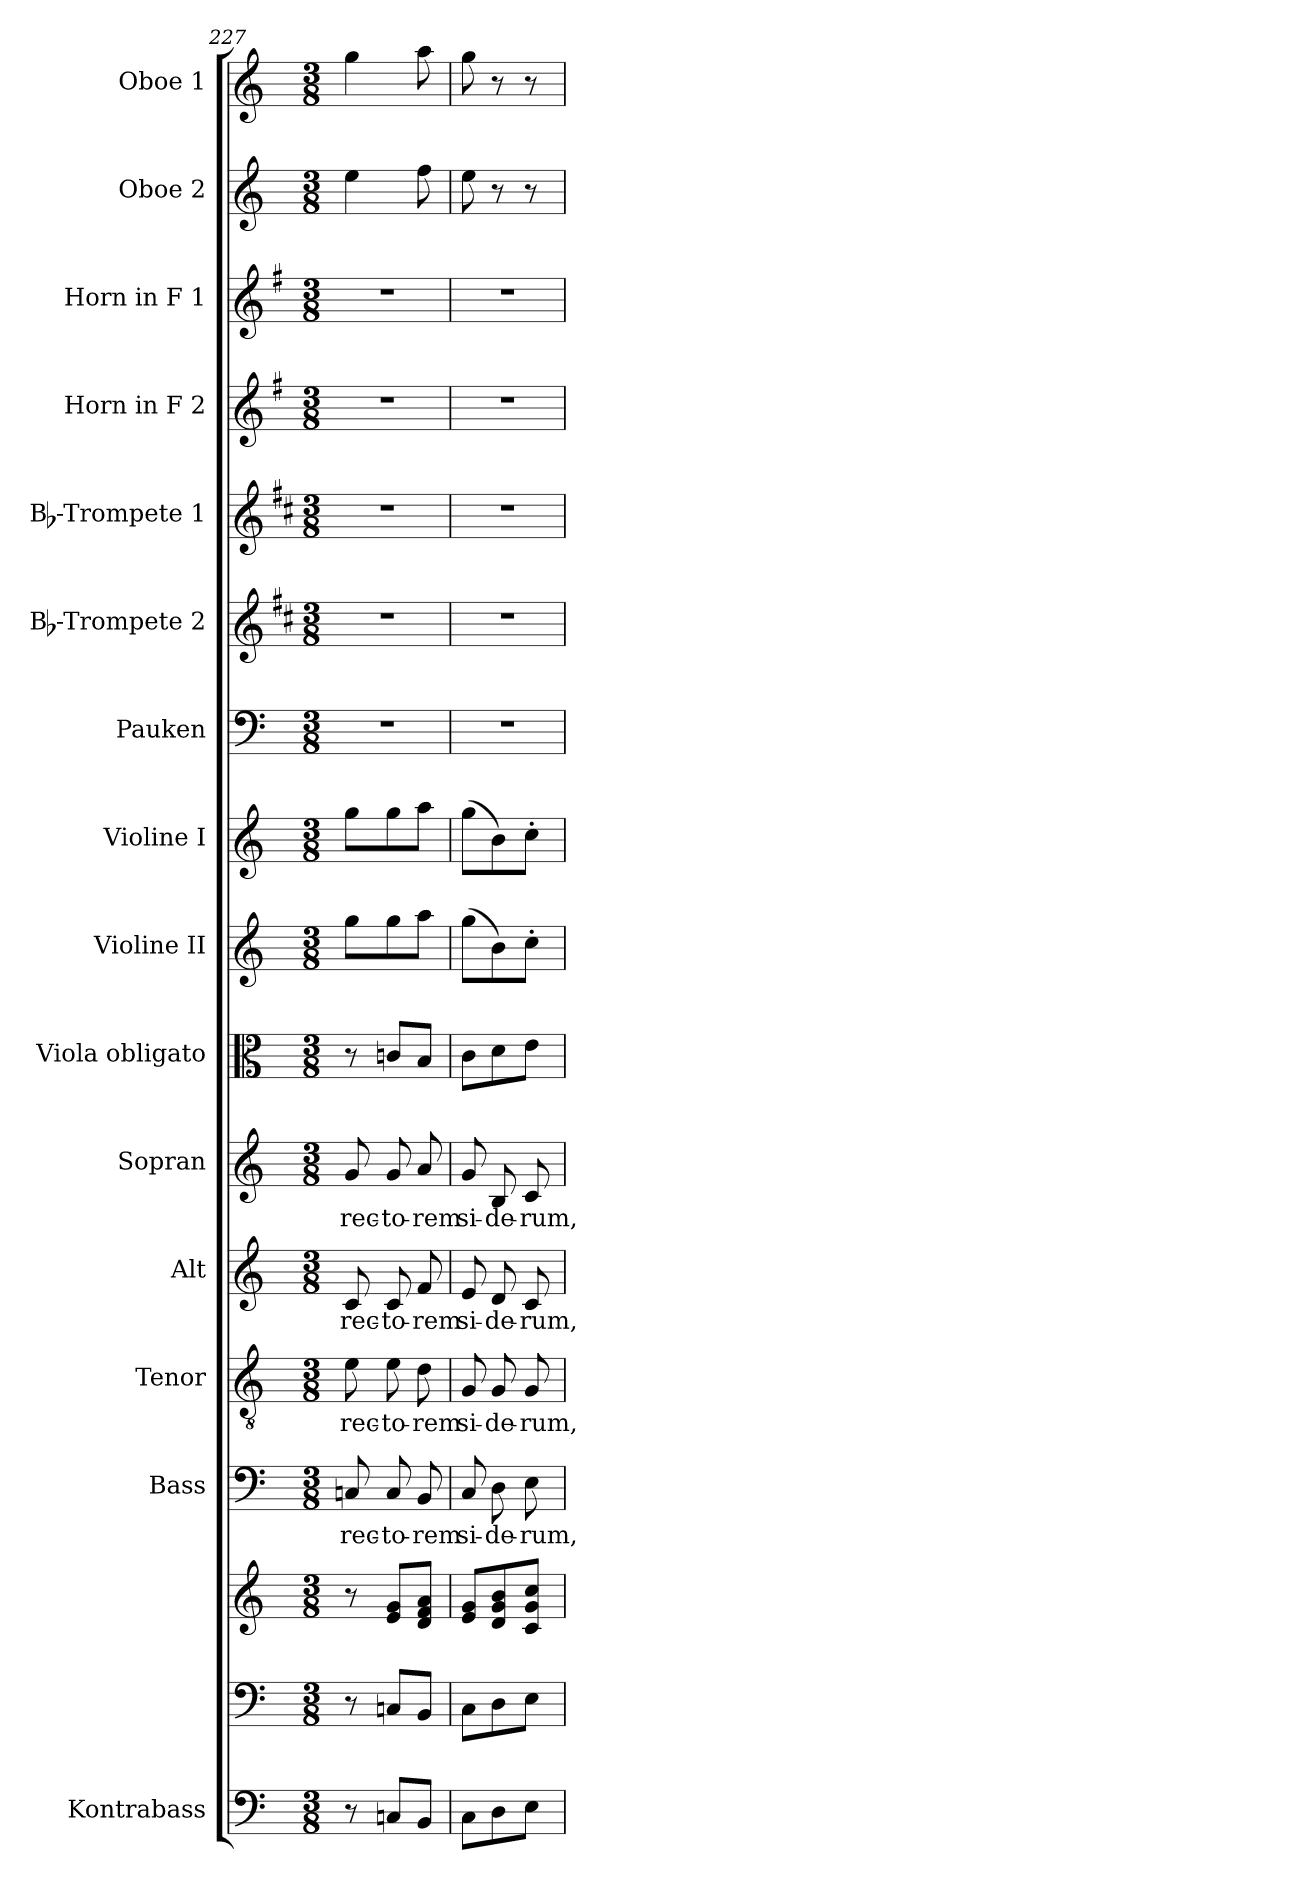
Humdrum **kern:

**kern	**kern	**kern	**kern	**text	**kern	**text	**kern	**text	**kern	**text	**kern	**kern	**kern	**kern	**kern	**kern	**kern	**kern	**kern	**kern
*part16	*part15	*part15	*part14	*part14	*part13	*part13	*part12	*part12	*part11	*part11	*part10	*part9	*part8	*part7	*part6	*part5	*part4	*part3	*part2	*part1
*staff17	*staff16	*staff15	*staff14	*staff14	*staff13	*staff13	*staff12	*staff12	*staff11	*staff11	*staff10	*staff9	*staff8	*staff7	*staff6	*staff5	*staff4	*staff3	*staff2	*staff1
*I"Kontrabass	*	*	*I"Bass	*	*I"Tenor	*	*I"Alt	*	*I"Sopran	*	*I"Viola obligato	*I"Violine II	*I"Violine I	*I"Pauken	*I"Bb-Trompete 2	*I"Bb-Trompete 1	*I"Horn in F 2	*I"Horn in F 1	*I"Oboe 2	*I"Oboe 1
*I'Kb.	*	*	*I'B.	*	*I'T.	*	*I'A.	*	*I'S.	*	*I'Vla.	*I'Vl. II	*I'Vl. I	*I'Pk.	*I'Bb Trp. 2	*I'Bb Trp. 1	*	*	*I'Ob. 2	*I'Ob. 1
*clefF4	*clefF4	*clefG2	*clefF4	*	*clefGv2	*	*clefG2	*	*clefG2	*	*clefC3	*clefG2	*clefG2	*clefF4	*clefG2	*clefG2	*clefG2	*clefG2	*clefG2	*clefG2
*ITrd7c12	*	*	*	*	*	*	*	*	*	*	*	*	*	*	*ITrd1c2	*ITrd1c2	*ITrd4c7	*ITrd4c7	*	*
*k[]	*k[]	*k[]	*k[]	*	*k[]	*	*k[]	*	*k[]	*	*k[]	*k[]	*k[]	*k[]	*k[]	*k[]	*k[]	*k[]	*k[]	*k[]
*C:	*C:	*C:	*C:	*	*C:	*	*C:	*	*C:	*	*C:	*C:	*C:	*C:	*C:	*C:	*C:	*C:	*C:	*C:
*M3/8	*M3/8	*M3/8	*M3/8	*	*M3/8	*	*M3/8	*	*M3/8	*	*M3/8	*M3/8	*M3/8	*M3/8	*M3/8	*M3/8	*M3/8	*M3/8	*M3/8	*M3/8
=227	=227	=227	=227	=227	=227	=227	=227	=227	=227	=227	=227	=227	=227	=227	=227	=227	=227	=227	=227	=227
!	!	!	!	!LO:LY:b	!	!LO:LY:b	!	!LO:LY:b	!	!LO:LY:b	!	!	!	!	!	!	!	!	!	!
8r	8r	8r	8Cn/	rec-	8e\	rec-	8c/	rec-	8g/	rec-	8r	8gg\L	8gg\L	4.r	4.r	4.r	4.r	4.r	4ee\	4gg\
!	!	!	!	!LO:LY:b	!	!LO:LY:b	!	!LO:LY:b	!	!LO:LY:b	!	!	!	!	!	!	!	!	!	!
8CCn/L	8Cn/L	8e/ 8g/L	8C/	-to-	8e\	-to-	8c/	-to-	8g/	-to-	8cn/L	8gg\	8gg\	.	.	.	.	.	.	.
!	!	!	!	!LO:LY:b	!	!LO:LY:b	!	!LO:LY:b	!	!LO:LY:b	!	!	!	!	!	!	!	!	!	!
8BBB/J	8BB/J	8d/ 8f/ 8a/J	8BB/	-rem	8d\	-rem	8f/	-rem	8a/	-rem	8B/J	8aa\J	8aa\J	.	.	.	.	.	8ff\	8aa\
=228	=228	=228	=228	=228	=228	=228	=228	=228	=228	=228	=228	=228	=228	=228	=228	=228	=228	=228	=228	=228
!	!	!	!	!LO:LY:b	!	!LO:LY:b	!	!LO:LY:b	!	!LO:LY:b	!	!	!	!	!	!	!	!	!	!
8CC\L	8C\L	8e/ 8g/L	8C/	si-	8G/	si-	8e/	si-	8g/	si-	8c\L	(>8gg\L	(>8gg\L	4.r	4.r	4.r	4.r	4.r	8ee\	8gg\
!	!	!	!	!LO:LY:b	!	!LO:LY:b	!	!LO:LY:b	!	!LO:LY:b	!	!	!	!	!	!	!	!	!	!
8DD\	8D\	8d/ 8g/ 8b/	8D\	-de-	8G/	-de-	8d/	-de-	8B/	-de-	8d\	8b\)	8b\)	.	.	.	.	.	8r	8r
!	!	!	!	!LO:LY:b	!	!LO:LY:b	!	!LO:LY:b	!	!LO:LY:b	!	!	!	!	!	!	!	!	!	!
8EE\J	8E\J	8c/ 8g/ 8cc/J	8E\	-rum,	8G/	-rum,	8c/	-rum,	8c/	-rum,	8e\J	8cc'>\J	8cc'>\J	.	.	.	.	.	8r	8r
=	=	=	=	=	=	=	=	=	=	=	=	=	=	=	=	=	=	=	=	=
*-	*-	*-	*-	*-	*-	*-	*-	*-	*-	*-	*-	*-	*-	*-	*-	*-	*-	*-	*-	*-
